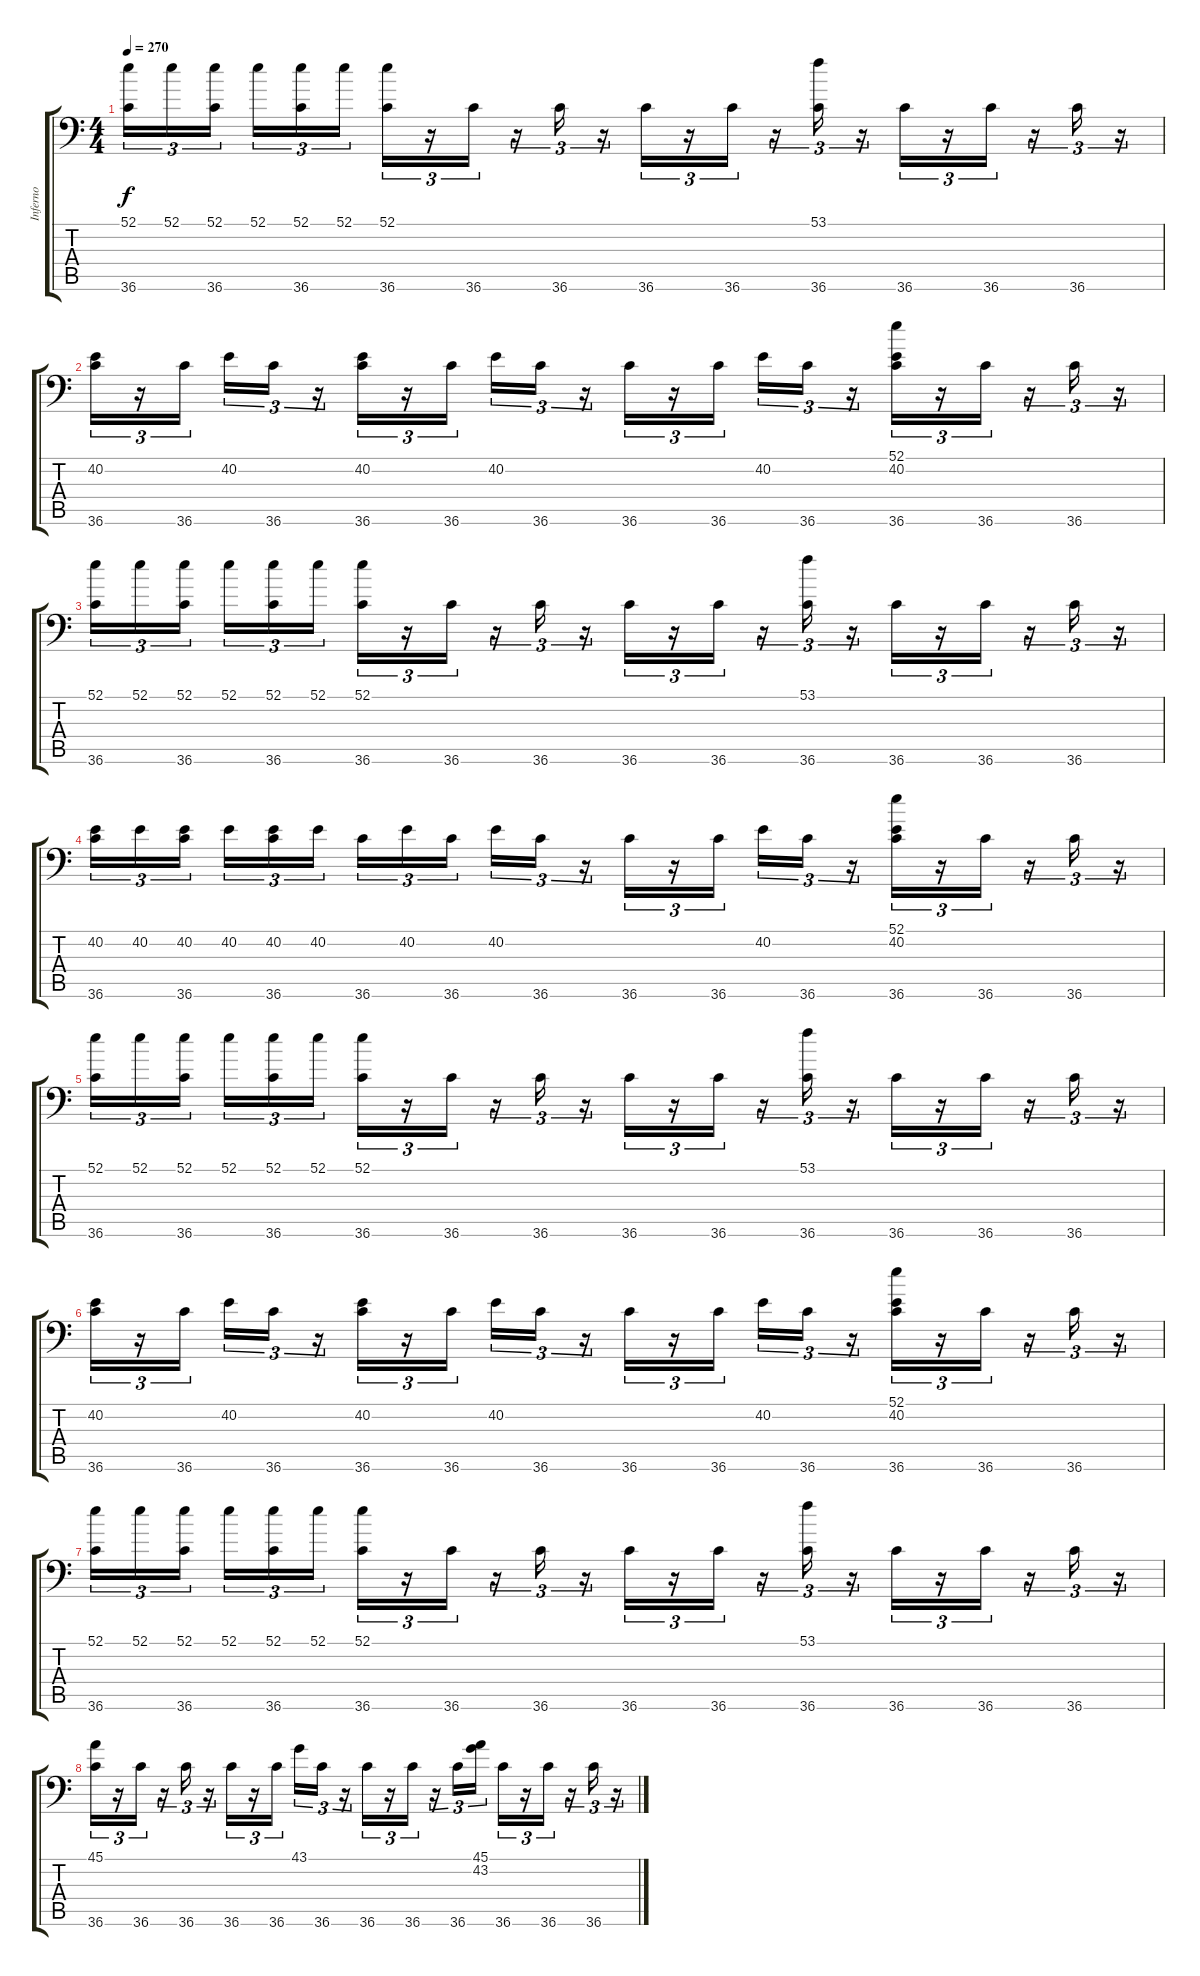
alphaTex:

\track ("Inferno" "Inferno") {instrument acousticgrandpiano}
\staff {score tabs}
\tuning (C-1 C-1 C-1 C-1 C-1 C-1) {hide}
\ts (4 4)
\tempo 270
\clef f4
\ks c
(52.1 36.6).16{tu (3 2) dy f} 52.1.16{tu (3 2)} (52.1 36.6).16{tu (3 2)} 52.1.16{tu (3 2)} (52.1 36.6).16{tu (3 2)} 52.1.16{tu (3 2)} (52.1 36.6).16{tu (3 2)} r.16{tu (3 2)} 36.6.16{tu (3 2)} r.16{tu (3 2)} 36.6.16{tu (3 2)} r.16{tu (3 2)} 36.6.16{tu (3 2)} r.16{tu (3 2)} 36.6.16{tu (3 2)} r.16{tu (3 2)} (53.1 36.6).16{tu (3 2)} r.16{tu (3 2)} 36.6.16{tu (3 2)} r.16{tu (3 2)} 36.6.16{tu (3 2)} r.16{tu (3 2)} 36.6.16{tu (3 2)} r.16{tu (3 2)} |
(40.2 36.6).16{tu (3 2)} r.16{tu (3 2)} 36.6.16{tu (3 2)} 40.2.16{tu (3 2)} 36.6.16{tu (3 2)} r.16{tu (3 2)} (40.2 36.6).16{tu (3 2)} r.16{tu (3 2)} 36.6.16{tu (3 2)} 40.2.16{tu (3 2)} 36.6.16{tu (3 2)} r.16{tu (3 2)} 36.6.16{tu (3 2)} r.16{tu (3 2)} 36.6.16{tu (3 2)} 40.2.16{tu (3 2)} 36.6.16{tu (3 2)} r.16{tu (3 2)} (52.1 40.2 36.6).16{tu (3 2)} r.16{tu (3 2)} 36.6.16{tu (3 2)} r.16{tu (3 2)} 36.6.16{tu (3 2)} r.16{tu (3 2)} |
(52.1 36.6).16{tu (3 2)} 52.1.16{tu (3 2)} (52.1 36.6).16{tu (3 2)} 52.1.16{tu (3 2)} (52.1 36.6).16{tu (3 2)} 52.1.16{tu (3 2)} (52.1 36.6).16{tu (3 2)} r.16{tu (3 2)} 36.6.16{tu (3 2)} r.16{tu (3 2)} 36.6.16{tu (3 2)} r.16{tu (3 2)} 36.6.16{tu (3 2)} r.16{tu (3 2)} 36.6.16{tu (3 2)} r.16{tu (3 2)} (53.1 36.6).16{tu (3 2)} r.16{tu (3 2)} 36.6.16{tu (3 2)} r.16{tu (3 2)} 36.6.16{tu (3 2)} r.16{tu (3 2)} 36.6.16{tu (3 2)} r.16{tu (3 2)} |
(40.2 36.6).16{tu (3 2)} 40.2.16{tu (3 2)} (40.2 36.6).16{tu (3 2)} 40.2.16{tu (3 2)} (40.2 36.6).16{tu (3 2)} 40.2.16{tu (3 2)} 36.6.16{tu (3 2)} 40.2.16{tu (3 2)} 36.6.16{tu (3 2)} 40.2.16{tu (3 2)} 36.6.16{tu (3 2)} r.16{tu (3 2)} 36.6.16{tu (3 2)} r.16{tu (3 2)} 36.6.16{tu (3 2)} 40.2.16{tu (3 2)} 36.6.16{tu (3 2)} r.16{tu (3 2)} (52.1 40.2 36.6).16{tu (3 2)} r.16{tu (3 2)} 36.6.16{tu (3 2)} r.16{tu (3 2)} 36.6.16{tu (3 2)} r.16{tu (3 2)} |
(52.1 36.6).16{tu (3 2)} 52.1.16{tu (3 2)} (52.1 36.6).16{tu (3 2)} 52.1.16{tu (3 2)} (52.1 36.6).16{tu (3 2)} 52.1.16{tu (3 2)} (52.1 36.6).16{tu (3 2)} r.16{tu (3 2)} 36.6.16{tu (3 2)} r.16{tu (3 2)} 36.6.16{tu (3 2)} r.16{tu (3 2)} 36.6.16{tu (3 2)} r.16{tu (3 2)} 36.6.16{tu (3 2)} r.16{tu (3 2)} (53.1 36.6).16{tu (3 2)} r.16{tu (3 2)} 36.6.16{tu (3 2)} r.16{tu (3 2)} 36.6.16{tu (3 2)} r.16{tu (3 2)} 36.6.16{tu (3 2)} r.16{tu (3 2)} |
(40.2 36.6).16{tu (3 2)} r.16{tu (3 2)} 36.6.16{tu (3 2)} 40.2.16{tu (3 2)} 36.6.16{tu (3 2)} r.16{tu (3 2)} (40.2 36.6).16{tu (3 2)} r.16{tu (3 2)} 36.6.16{tu (3 2)} 40.2.16{tu (3 2)} 36.6.16{tu (3 2)} r.16{tu (3 2)} 36.6.16{tu (3 2)} r.16{tu (3 2)} 36.6.16{tu (3 2)} 40.2.16{tu (3 2)} 36.6.16{tu (3 2)} r.16{tu (3 2)} (52.1 40.2 36.6).16{tu (3 2)} r.16{tu (3 2)} 36.6.16{tu (3 2)} r.16{tu (3 2)} 36.6.16{tu (3 2)} r.16{tu (3 2)} |
(52.1 36.6).16{tu (3 2)} 52.1.16{tu (3 2)} (52.1 36.6).16{tu (3 2)} 52.1.16{tu (3 2)} (52.1 36.6).16{tu (3 2)} 52.1.16{tu (3 2)} (52.1 36.6).16{tu (3 2)} r.16{tu (3 2)} 36.6.16{tu (3 2)} r.16{tu (3 2)} 36.6.16{tu (3 2)} r.16{tu (3 2)} 36.6.16{tu (3 2)} r.16{tu (3 2)} 36.6.16{tu (3 2)} r.16{tu (3 2)} (53.1 36.6).16{tu (3 2)} r.16{tu (3 2)} 36.6.16{tu (3 2)} r.16{tu (3 2)} 36.6.16{tu (3 2)} r.16{tu (3 2)} 36.6.16{tu (3 2)} r.16{tu (3 2)} |
(45.1 36.6).16{tu (3 2)} r.16{tu (3 2)} 36.6.16{tu (3 2)} r.16{tu (3 2)} 36.6.16{tu (3 2)} r.16{tu (3 2)} 36.6.16{tu (3 2)} r.16{tu (3 2)} 36.6.16{tu (3 2)} 43.1.16{tu (3 2)} 36.6.16{tu (3 2)} r.16{tu (3 2)} 36.6.16{tu (3 2)} r.16{tu (3 2)} 36.6.16{tu (3 2)} r.16{tu (3 2)} 36.6.16{tu (3 2)} (45.1 43.2).16{tu (3 2)} 36.6.16{tu (3 2)} r.16{tu (3 2)} 36.6.16{tu (3 2)} r.16{tu (3 2)} 36.6.16{tu (3 2)} r.16{tu (3 2)}
